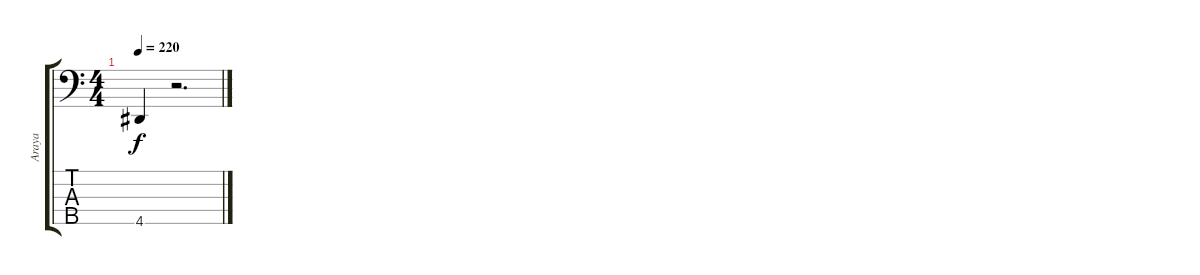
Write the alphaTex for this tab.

\track ("Araya" "Araya") {instrument electricbasspick}
\staff {score tabs}
\tuning (Gb2 D2 A1 E1 B0) {hide}
\ts (4 4)
\tempo 220
\clef f4
\ks c
4.5.4{dy f} r.2{d}
